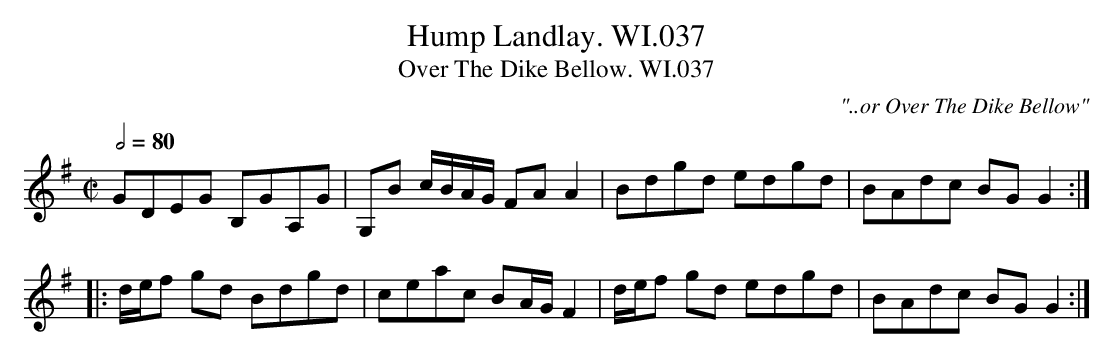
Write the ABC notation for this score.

X:1
T:Hump Landlay. WI.037
T:Over The Dike Bellow. WI.037
M:C|
L:1/8
Q:1/2=80
C:"..or Over The Dike Bellow"
K:G
GDEG B,GA,G|G,B c/B/A/G/ FAA2|Bdgd edgd|BAdc BGG2:|
|:d/e/f gd Bdgd|ceac BA/G/F2|d/e/f gd edgd|BAdc BGG2:|
